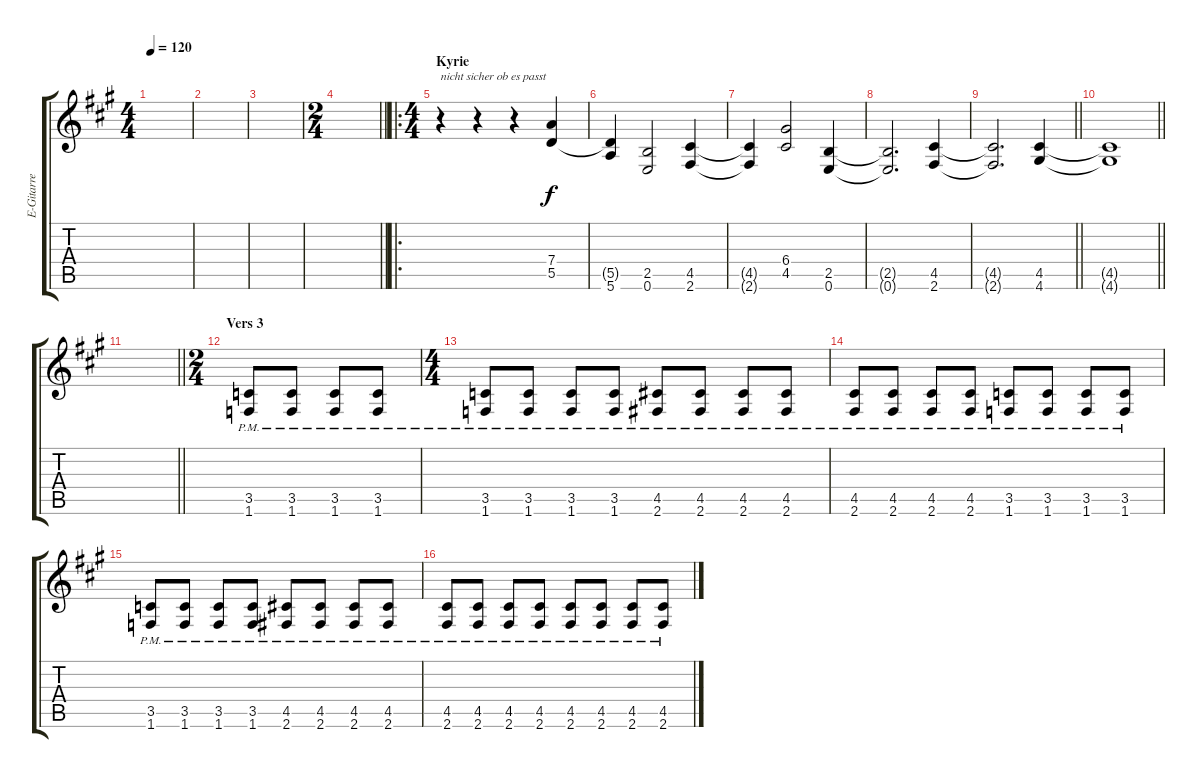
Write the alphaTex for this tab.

\track ("E-Gitarre (zum mitspielen ergänzt)" "E-Gitarre ") {mute instrument overdrivenguitar}
\staff {score tabs}
\tuning (E4 B3 G3 D3 A2 E2) {hide}
\ts (4 4)
\tempo 120
\clef g2
\ks a
|
|
|
\ts (2 4)
\barLineRight lightlight
|
\ro
\ts (4 4)
\section ("" "Kyrie")
r.4{txt "nicht sicher ob es passt"} r.4 r.4 (7.4 5.5).4 |
(5.5{t} 5.6).4 (2.5 0.6).2 (4.5 2.6).4 |
(4.5{t} 2.6{t}).4 (6.4 4.5).2 (2.5 0.6).4 |
(2.5{t} 0.6{t}).2{d} (4.5 2.6).4 |
\barLineRight lightlight
(4.5{t} 2.6{t}).2{d} (4.5 4.6).4 |
\barLineRight lightlight
(4.5{t} 4.6{t}).1 |
\barLineRight lightlight
|
\ts (2 4)
\section ("" "Vers 3")
(3.5{pm} 1.6{pm}).8 (3.5{pm} 1.6{pm}).8 (3.5{pm} 1.6{pm}).8 (3.5{pm} 1.6{pm}).8 |
\ts (4 4)
(3.5{pm} 1.6{pm}).8 (3.5{pm} 1.6{pm}).8 (3.5{pm} 1.6{pm}).8 (3.5{pm} 1.6{pm}).8 (4.5{pm} 2.6{pm}).8 (4.5{pm} 2.6{pm}).8 (4.5{pm} 2.6{pm}).8 (4.5{pm} 2.6{pm}).8 |
(4.5{pm} 2.6{pm}).8 (4.5{pm} 2.6{pm}).8 (4.5{pm} 2.6{pm}).8 (4.5{pm} 2.6{pm}).8 (3.5{pm} 1.6{pm}).8 (3.5{pm} 1.6{pm}).8 (3.5{pm} 1.6{pm}).8 (3.5{pm} 1.6{pm}).8 |
(3.5{pm} 1.6{pm}).8 (3.5{pm} 1.6{pm}).8 (3.5{pm} 1.6{pm}).8 (3.5{pm} 1.6{pm}).8 (4.5{pm} 2.6{pm}).8 (4.5{pm} 2.6{pm}).8 (4.5{pm} 2.6{pm}).8 (4.5{pm} 2.6{pm}).8 |
(4.5{pm} 2.6{pm}).8 (4.5{pm} 2.6{pm}).8 (4.5{pm} 2.6{pm}).8 (4.5{pm} 2.6{pm}).8 (4.5{pm} 2.6{pm}).8 (4.5{pm} 2.6{pm}).8 (4.5{pm} 2.6{pm}).8 (4.5{pm} 2.6{pm}).8
